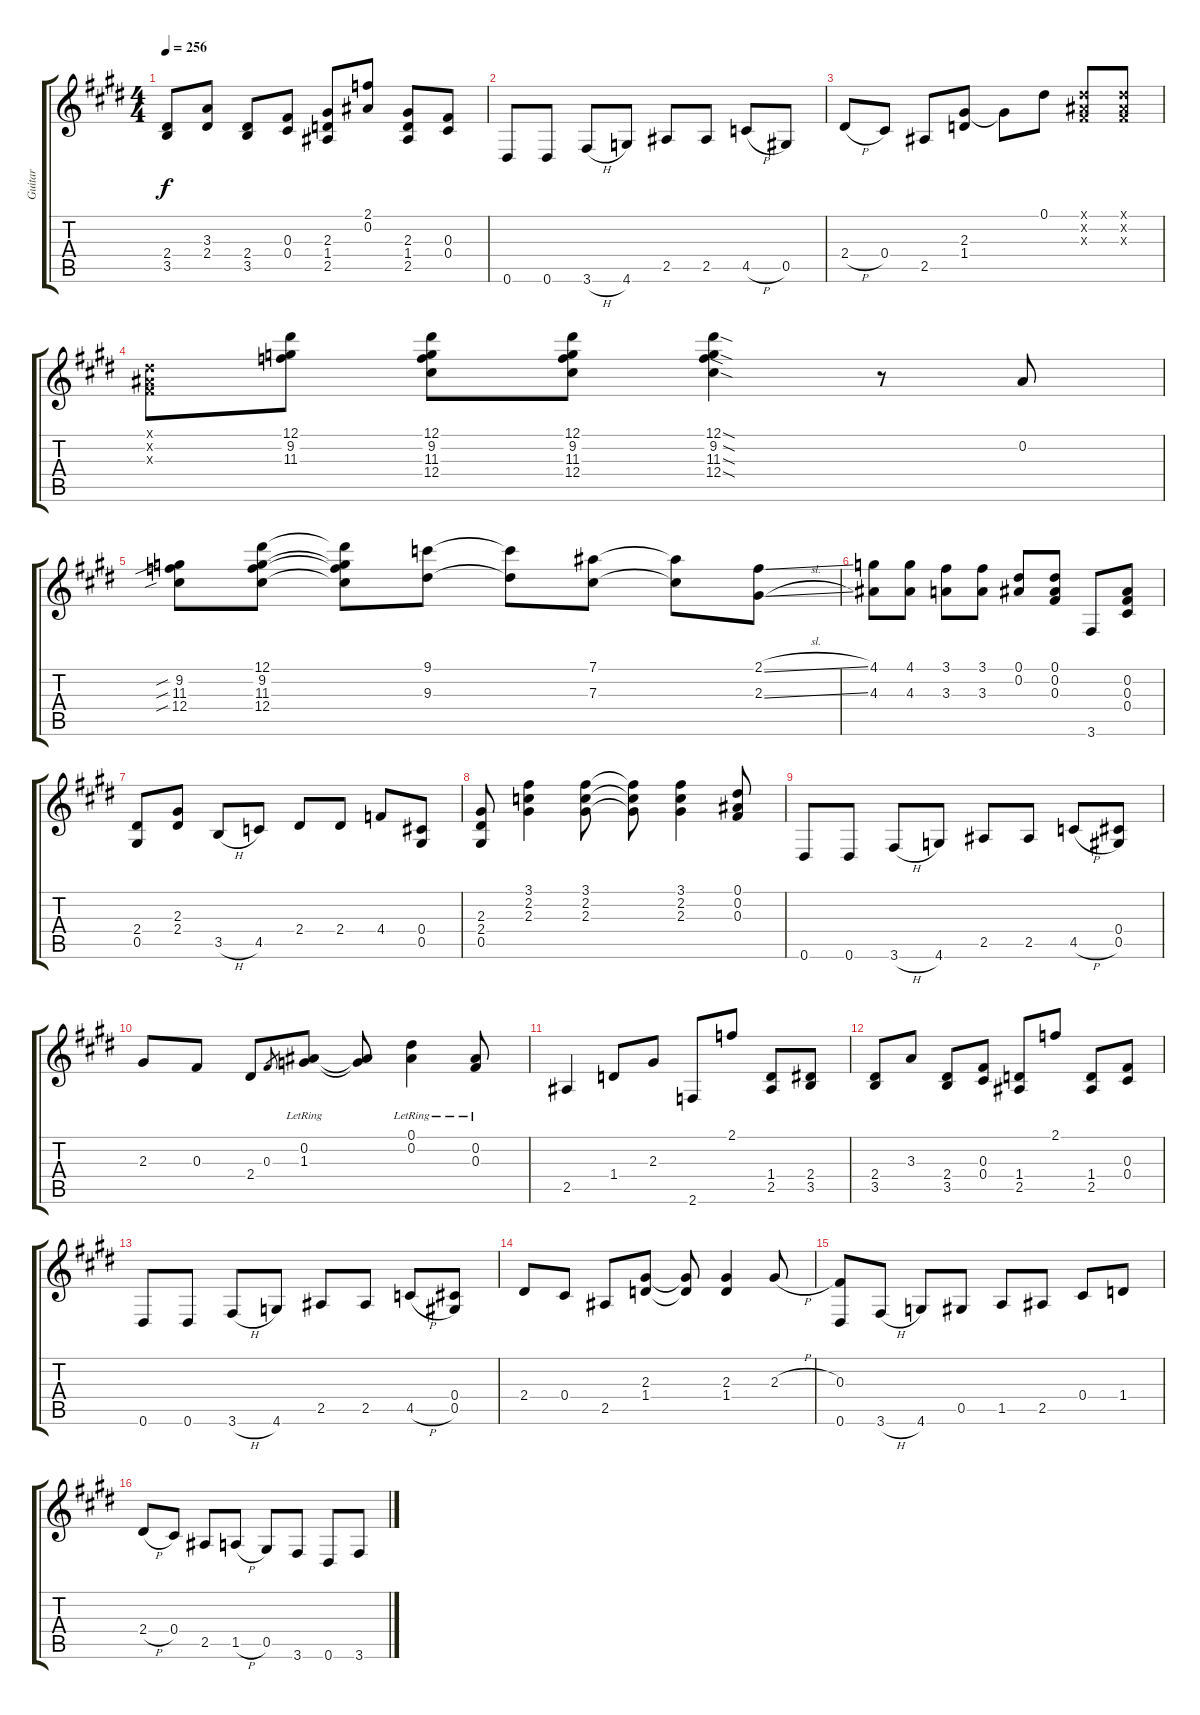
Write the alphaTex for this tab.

\track ("Guitar" "Guitar") {instrument electricguitarjazz}
\staff {score tabs}
\tuning (Eb4 Bb3 Gb3 Db3 Ab2 Eb2) {hide}
\ts (4 4)
\tempo 256
\clef g2
\ks e
(2.4 3.5).8{dy f} (3.3 2.4).8 (2.4 3.5).8 (0.3 0.4).8 (2.3 1.4 2.5).8 (2.1 0.2).8 (2.3 1.4 2.5).8 (0.3 0.4).8 |
0.6.8 0.6.8 3.6{h}.8 4.6.8 2.5.8 2.5.8 4.5{h}.8 0.5.8 |
2.4{h}.8 0.4.8 2.5.8 (2.3 1.4).8 2.3{t}.8 0.1.8 (0.1{x} 0.2{x} 0.3{x}).8 (0.1{x} 0.2{x} 0.3{x}).8 |
(0.1{x} 0.2{x} 0.3{x}).8 (12.1 9.2 11.3).8 (12.1 9.2 11.3 12.4).8 (12.1 9.2 11.3 12.4).8 (12.1{sod} 9.2{sod} 11.3{sod} 12.4{sod}).4 r.8 0.2.8 |
(9.2{sib} 11.3{sib} 12.4{sib}).8 (12.1 9.2 11.3 12.4).8 (12.1{t} 9.2{t} 11.3{t} 12.4{t}).8 (9.1 9.3).8 (9.1{t} 9.3{t}).8 (7.1 7.3).8 (7.1{t} 7.3{t}).8 (2.1{sl} 2.3{sl}).8 |
(4.1 4.3).8 (4.1 4.3).8 (3.1 3.3).8 (3.1 3.3).8 (0.1 0.2).8 (0.1 0.2 0.3).8 3.6.8 (0.2 0.3 0.4).8 |
(2.4 0.5).8 (2.3 2.4).8 3.5{h}.8 4.5.8 2.4.8 2.4.8 4.4.8 (0.4 0.5).8 |
(2.3 2.4 0.5).8 (3.1 2.2 2.3).4 (3.1 2.2 2.3).8 (3.1{t} 2.2{t} 2.3{t}).8 (3.1 2.2 2.3).4 (0.1 0.2 0.3).8 |
0.6.8 0.6.8 3.6{h}.8 4.6.8 2.5.8 2.5.8 4.5{h}.8 (0.4 0.5).8 |
2.3.8 0.3.8 2.4.8 0.3.8{gr} (0.2{lr} 1.3).8 (0.2{t} 1.3{t}).8 (0.1{lr} 0.2{lr}).4 (0.2{lr} 0.3{lr}).8 |
2.5.4 1.4.8 2.3.8 2.6.8 2.1.8 (1.4 2.5).8 (2.4 3.5).8 |
(2.4 3.5).8 3.3.8 (2.4 3.5).8 (0.3 0.4).8 (1.4 2.5).8 2.1.8 (1.4 2.5).8 (0.3 0.4).8 |
0.6.8 0.6.8 3.6{h}.8 4.6.8 2.5.8 2.5.8 4.5{h}.8 (0.4 0.5).8 |
2.4.8 0.4.8 2.5.8 (2.3 1.4).8 (2.3{t} 1.4{t}).8 (2.3 1.4).4 2.3{h}.8 |
(0.3 0.6).8 3.6{h}.8 4.6.8 0.5.8 1.5.8 2.5.8 0.4.8 1.4.8 |
2.4{h}.8 0.4.8 2.5.8 1.5{h}.8 0.5.8 3.6.8 0.6.8 3.6.8
